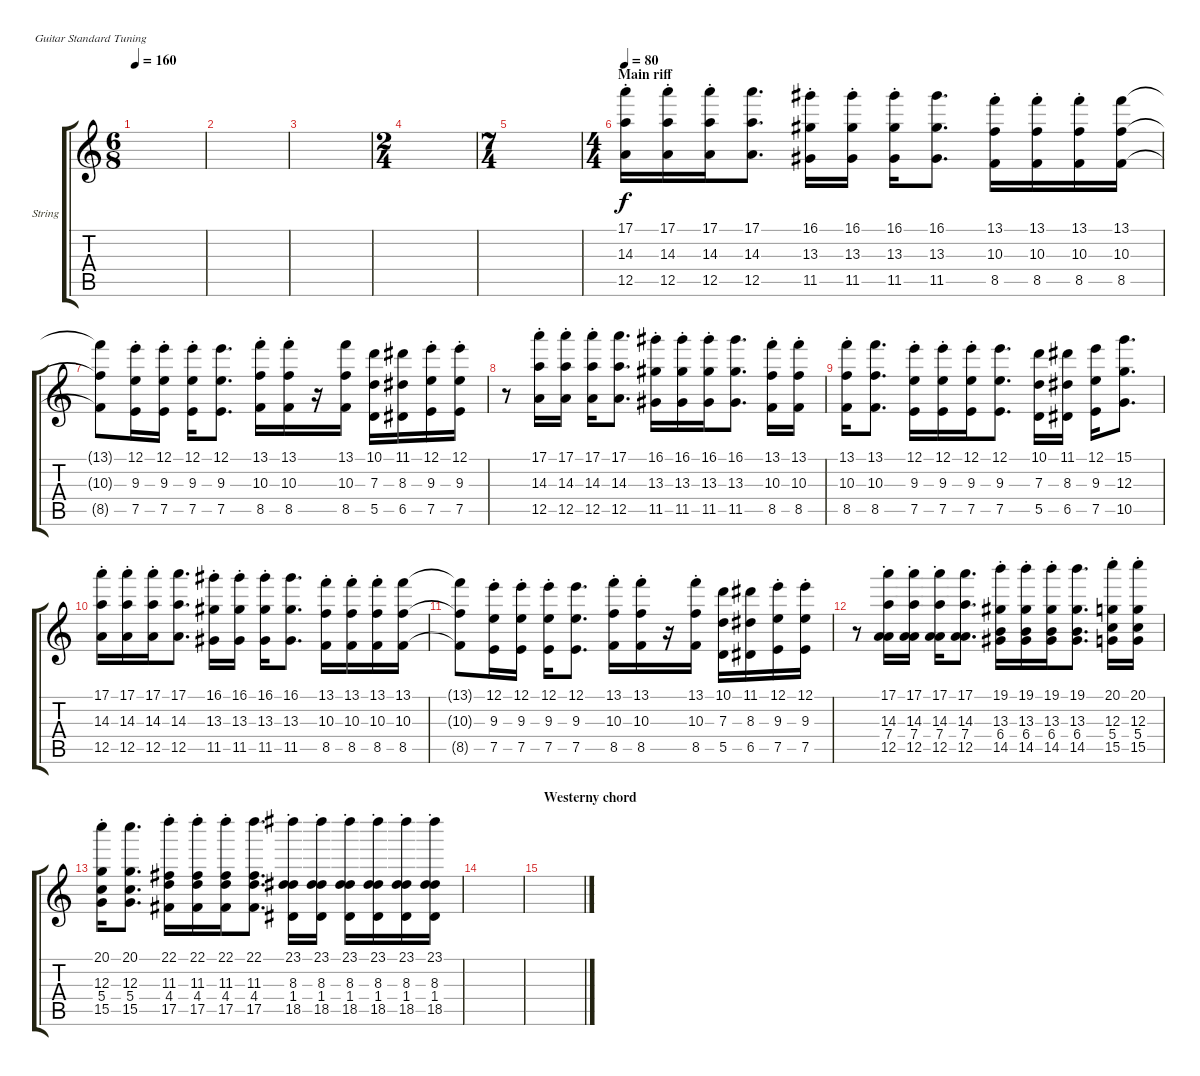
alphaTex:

\defaultSystemsLayout 4
\bracketExtendMode groupsimilarinstruments
\firstSystemTrackNameOrientation horizontal
\otherSystemsTrackNameOrientation horizontal
\track ("Strings ensemble" "String") {instrument electricguitarclean}
\staff {score tabs}
\tuning (E4 B3 G3 D3 A2 E2)
\ts (6 8)
\tempo 160
\clef g2
\ks c
|
|
|
\ts (2 4)
|
\ts (7 4)
|
\ts (4 4)
\section ("" "Main riff")
\tempo 80
(14.3{st} 17.1{st} 12.5{st}).16 (17.1{st} 14.3{st} 12.5{st}).16 (17.1{st} 14.3{st} 12.5{st}).16 (17.1 14.3 12.5).8{d} (16.1{st} 13.3{st} 11.5{st}).16 (16.1{st} 13.3{st} 11.5{st}).16 (16.1{st} 13.3{st} 11.5{st}).16 (16.1 13.3 11.5).8{d} (13.1{st} 10.3{st} 8.5{st}).16 (13.1{st} 10.3{st} 8.5{st}).16 (13.1{st} 10.3{st} 8.5{st}).16 (13.1 10.3 8.5).16 |
(13.1{t} 10.3{t} 8.5{t}).8 (12.1{st} 9.3{st} 7.5{st}).16 (12.1{st} 9.3{st} 7.5{st}).16 (12.1{st} 9.3{st} 7.5{st}).16 (12.1 9.3 7.5).8{d} (13.1{st} 10.3{st} 8.5{st}).16 (13.1{st} 10.3{st} 8.5{st}).16 r.16 (13.1 10.3 8.5).16 (10.1 7.3 5.5).16 (11.1 8.3 6.5).16 (12.1{st} 9.3{st} 7.5{st}).16 (12.1{st} 9.3{st} 7.5{st}).16 |
r.8 (14.3{st} 17.1{st} 12.5{st}).16 (17.1{st} 14.3{st} 12.5{st}).16 (17.1{st} 14.3{st} 12.5{st}).16 (17.1 14.3 12.5).8{d} (16.1{st} 13.3{st} 11.5{st}).16 (16.1{st} 13.3{st} 11.5{st}).16 (16.1{st} 13.3{st} 11.5{st}).16 (16.1 13.3 11.5).8{d} (13.1{st} 10.3{st} 8.5{st}).16 (13.1{st} 10.3{st} 8.5{st}).16 |
(13.1{st} 10.3{st} 8.5{st}).16 (13.1 10.3 8.5).8{d} (12.1{st} 9.3{st} 7.5{st}).16 (12.1{st} 9.3{st} 7.5{st}).16 (12.1{st} 9.3{st} 7.5{st}).16 (12.1 9.3 7.5).8{d} (10.1 7.3 5.5).16 (11.1 8.3 6.5).16 (12.1 9.3 7.5).16 (15.1 12.3 10.5).8{d} |
(14.3{st} 17.1{st} 12.5{st}).16 (17.1{st} 14.3{st} 12.5{st}).16 (17.1{st} 14.3{st} 12.5{st}).16 (17.1 14.3 12.5).8{d} (16.1{st} 13.3{st} 11.5{st}).16 (16.1{st} 13.3{st} 11.5{st}).16 (16.1{st} 13.3{st} 11.5{st}).16 (16.1 13.3 11.5).8{d} (13.1{st} 10.3{st} 8.5{st}).16 (13.1{st} 10.3{st} 8.5{st}).16 (13.1{st} 10.3{st} 8.5{st}).16 (13.1 10.3 8.5).16 |
(13.1{t} 10.3{t} 8.5{t}).8 (12.1{st} 9.3{st} 7.5{st}).16 (12.1{st} 9.3{st} 7.5{st}).16 (12.1{st} 9.3{st} 7.5{st}).16 (12.1 9.3 7.5).8{d} (13.1{st} 10.3{st} 8.5{st}).16 (13.1{st} 10.3{st} 8.5{st}).16 r.16 (13.1{st} 10.3{st} 8.5{st}).16 (10.1 7.3 5.5).16 (11.1 8.3 6.5).16 (12.1{st} 9.3{st} 7.5{st}).16 (12.1{st} 9.3{st} 7.5{st}).16 |
r.8 (12.5{st} 14.3{st} 17.1{st} 7.4{st}).16 (12.5{st} 14.3{st} 17.1{st} 7.4{st}).16 (12.5{st} 14.3{st} 17.1{st} 7.4{st}).16 (12.5 14.3 17.1 7.4).8{d} (14.5{st} 13.3{st} 19.1{st} 6.4{st}).16 (14.5{st} 13.3{st} 19.1{st} 6.4{st}).16 (14.5{st} 13.3{st} 19.1{st} 6.4{st}).16 (14.5 13.3 19.1 6.4).8{d} (15.5{st} 12.3{st} 20.1{st} 5.4{st}).16 (15.5{st} 12.3{st} 20.1{st} 5.4{st}).16 |
(15.5{st} 12.3{st} 20.1{st} 5.4{st}).16 (15.5 12.3 20.1 5.4).8{d} (17.5{st} 11.3{st} 22.1{st} 4.4{st}).16 (17.5{st} 11.3{st} 22.1{st} 4.4{st}).16 (17.5{st} 11.3{st} 22.1{st} 4.4{st}).16 (17.5 11.3 22.1 4.4).8{d} (18.5{st} 8.3{st} 23.1{st} 1.4{st}).16 (18.5{st} 8.3{st} 23.1{st} 1.4{st}).16 (18.5{st} 8.3{st} 23.1{st} 1.4{st}).16 (18.5{st} 8.3{st} 23.1{st} 1.4{st}).16 (18.5{st} 8.3{st} 23.1{st} 1.4{st}).16 (18.5{st} 8.3{st} 23.1{st} 1.4{st}).16 |
|
\section ("" "Westerny chord")
